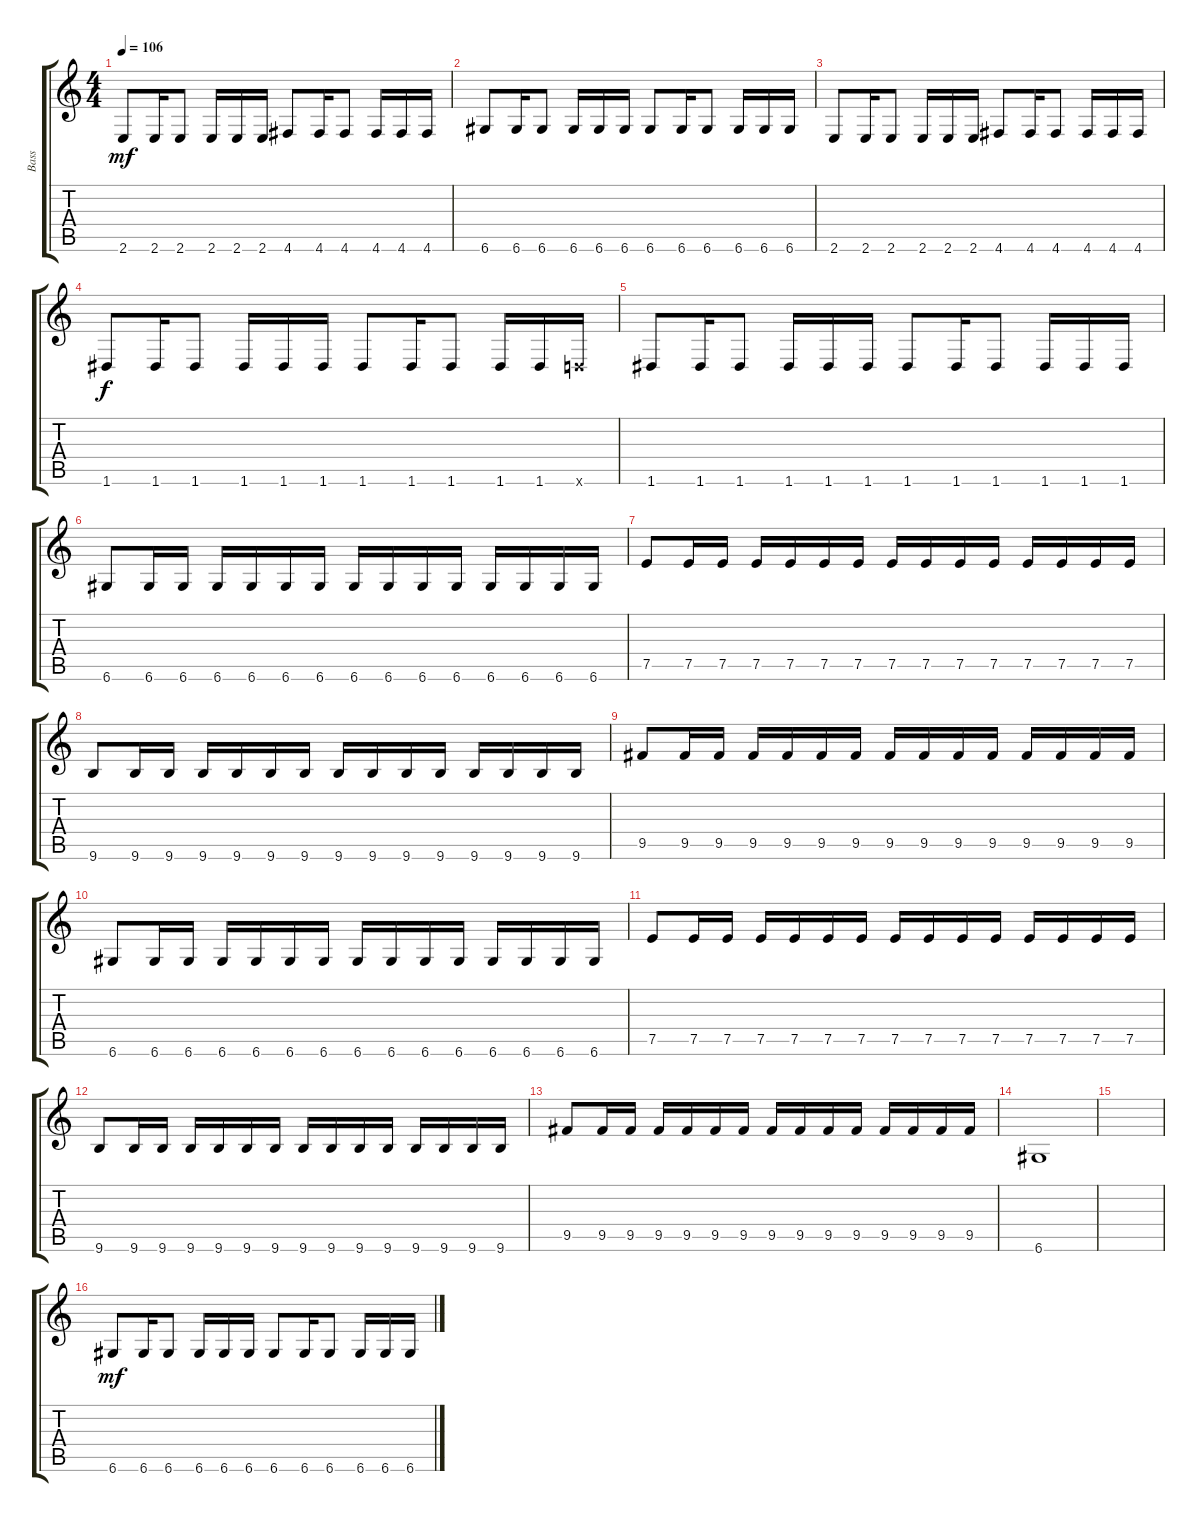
\track ("Bass" "Bass") {instrument electricbasspick}
\staff {score tabs}
\tuning (E4 B3 G3 D3 A2 D2) {hide}
\ts (4 4)
\tempo 106
\clef g2
\ks c
2.6.8{dy mf} 2.6.16 2.6.8 2.6.16 2.6.16 2.6.16 4.6.8 4.6.16 4.6.8 4.6.16 4.6.16 4.6.16 |
6.6.8 6.6.16 6.6.8 6.6.16 6.6.16 6.6.16 6.6.8 6.6.16 6.6.8 6.6.16 6.6.16 6.6.16 |
2.6.8 2.6.16 2.6.8 2.6.16 2.6.16 2.6.16 4.6.8 4.6.16 4.6.8 4.6.16 4.6.16 4.6.16 |
1.6.8{dy f} 1.6.16 1.6.8 1.6.16 1.6.16 1.6.16 1.6.8 1.6.16 1.6.8 1.6.16 1.6.16 0.6{x}.16 |
1.6.8 1.6.16 1.6.8 1.6.16 1.6.16 1.6.16 1.6.8 1.6.16 1.6.8 1.6.16 1.6.16 1.6.16 |
6.6.8 6.6.16 6.6.16 6.6.16 6.6.16 6.6.16 6.6.16 6.6.16 6.6.16 6.6.16 6.6.16 6.6.16 6.6.16 6.6.16 6.6.16 |
7.5.8 7.5.16 7.5.16 7.5.16 7.5.16 7.5.16 7.5.16 7.5.16 7.5.16 7.5.16 7.5.16 7.5.16 7.5.16 7.5.16 7.5.16 |
9.6.8 9.6.16 9.6.16 9.6.16 9.6.16 9.6.16 9.6.16 9.6.16 9.6.16 9.6.16 9.6.16 9.6.16 9.6.16 9.6.16 9.6.16 |
9.5.8 9.5.16 9.5.16 9.5.16 9.5.16 9.5.16 9.5.16 9.5.16 9.5.16 9.5.16 9.5.16 9.5.16 9.5.16 9.5.16 9.5.16 |
6.6.8 6.6.16 6.6.16 6.6.16 6.6.16 6.6.16 6.6.16 6.6.16 6.6.16 6.6.16 6.6.16 6.6.16 6.6.16 6.6.16 6.6.16 |
7.5.8 7.5.16 7.5.16 7.5.16 7.5.16 7.5.16 7.5.16 7.5.16 7.5.16 7.5.16 7.5.16 7.5.16 7.5.16 7.5.16 7.5.16 |
9.6.8 9.6.16 9.6.16 9.6.16 9.6.16 9.6.16 9.6.16 9.6.16 9.6.16 9.6.16 9.6.16 9.6.16 9.6.16 9.6.16 9.6.16 |
9.5.8 9.5.16 9.5.16 9.5.16 9.5.16 9.5.16 9.5.16 9.5.16 9.5.16 9.5.16 9.5.16 9.5.16 9.5.16 9.5.16 9.5.16 |
6.6.1 |
|
6.6.8{dy mf} 6.6.16 6.6.8 6.6.16 6.6.16 6.6.16 6.6.8 6.6.16 6.6.8 6.6.16 6.6.16 6.6.16
